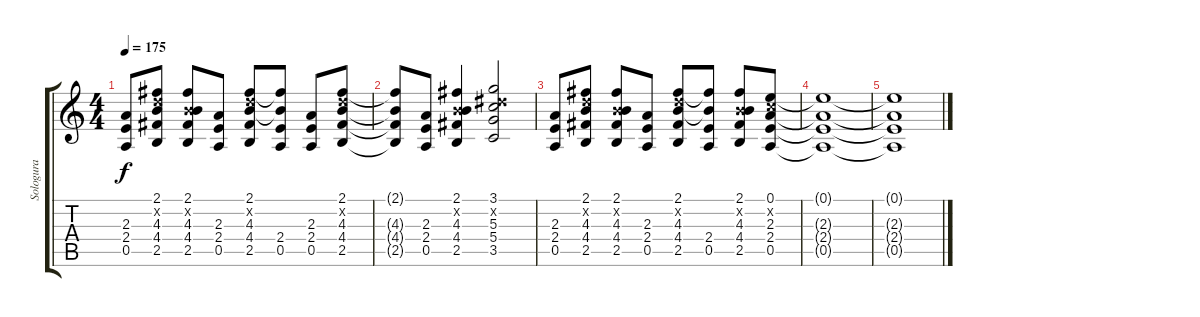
\track ("Sologura" "Sologura") {instrument overdrivenguitar}
\staff {score tabs}
\tuning (E4 B3 G3 D3 A2 E2) {hide}
\ts (4 4)
\tempo 175
\clef g2
\ks c
(2.3 2.4 0.5).8{dy f} (2.1 3.2{x} 4.3 4.4 2.5).8 (2.1 0.2{x} 4.3 4.4 2.5).8 (2.3 2.4 0.5).8 (2.1 3.2{x} 4.3 4.4 2.5).8 (2.1{t} 4.3{t} 2.4 0.5).8 (2.3 2.4 0.5).8 (2.1 3.2{x} 4.3 4.4 2.5).8 |
(2.1{t} 4.3{t} 4.4{t} 2.5{t}).8 (2.3 2.4 0.5).8 (2.1 0.2{x} 4.3 4.4 2.5).4 (3.1 4.2{x} 5.3 5.4 3.5).2 |
(2.3 2.4 0.5).8 (2.1 3.2{x} 4.3 4.4 2.5).8 (2.1 0.2{x} 4.3 4.4 2.5).8 (2.3 2.4 0.5).8 (2.1 3.2{x} 4.3 4.4 2.5).8 (2.1{t} 4.3{t} 2.4 0.5).8 (2.1 0.2{x} 4.3 4.4 2.5).8 (0.1 1.2{x} 2.3 2.4 0.5).8 |
\section ("" "")
(0.1{t} 2.3{t} 2.4{t} 0.5{t}).1 |
(0.1{t} 2.3{t} 2.4{t} 0.5{t}).1
